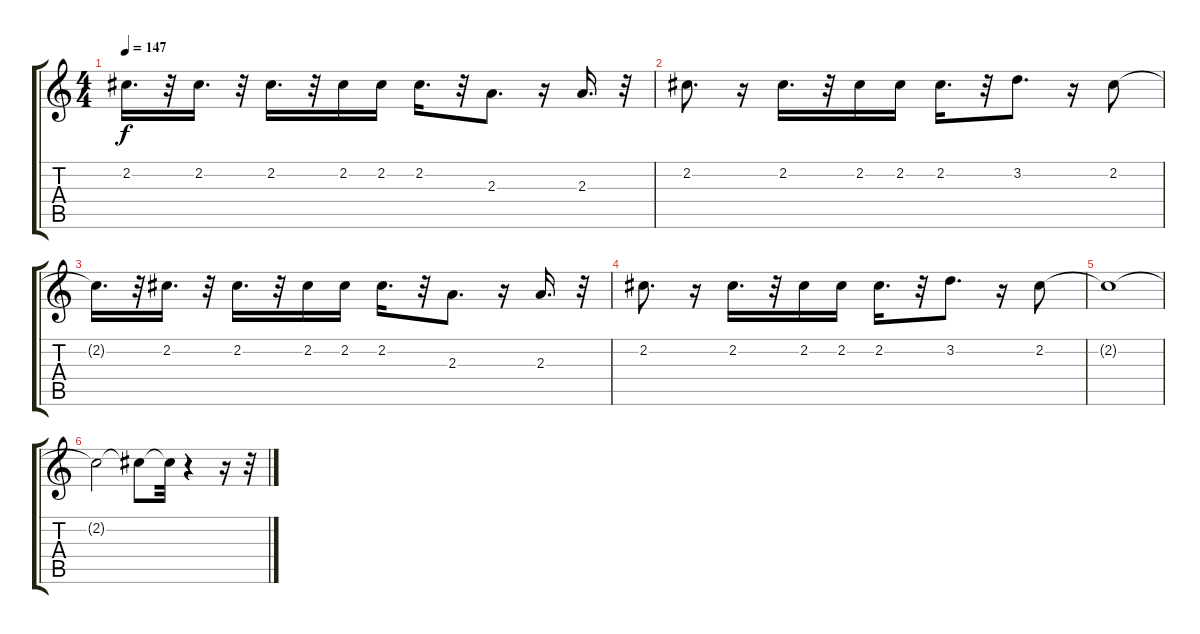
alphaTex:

\track "" {instrument electricguitarmuted}
\staff {score tabs}
\tuning (E4 B3 G3 D3 A2 E2) {hide}
\ts (4 4)
\tempo 147
\clef g2
\ks c
2.2{t}.16{d dy f} r.32 2.2.16{d} r.32 2.2.16{d} r.32 2.2.16 2.2.16 2.2.16{d} r.32 2.3.8{d} r.16 2.3.16{d} r.32 |
2.2.8{d} r.16 2.2.16{d} r.32 2.2.16 2.2.16 2.2.16{d} r.32 3.2.8{d} r.16 2.2.8 |
2.2{t}.16{d} r.32 2.2.16{d} r.32 2.2.16{d} r.32 2.2.16 2.2.16 2.2.16{d} r.32 2.3.8{d} r.16 2.3.16{d} r.32 |
2.2.8{d} r.16 2.2.16{d} r.32 2.2.16 2.2.16 2.2.16{d} r.32 3.2.8{d} r.16 2.2.8 |
2.2{t}.1 |
2.2{t}.2 2.2{t}.8 2.2{t}.32 r.4 r.16 r.32
